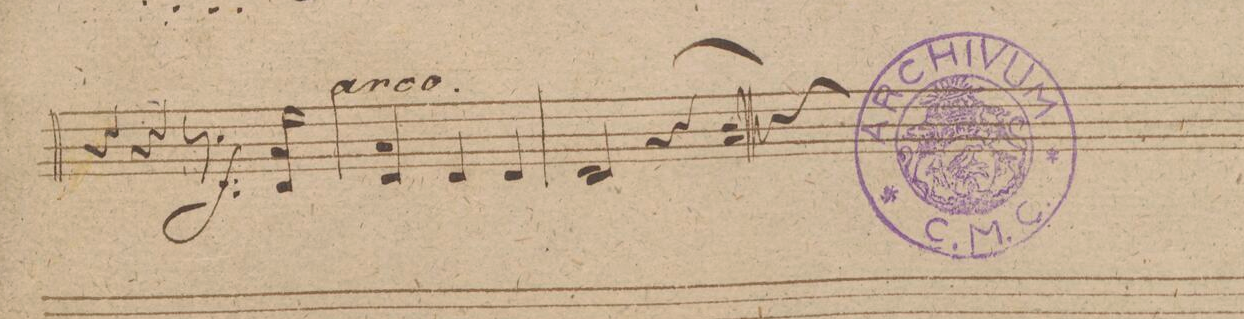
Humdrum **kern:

**kern	**dynam
*I"Viola	*
*clefC3	*
*k[f#c#g#d#]	*
*M3/4	*
4r	.
4r	.
8.r	.
16B 16E	f
=188	=188
4B 4E	.
4E	.
4E	.
=189	=189
2E	.
4r	.
==	==
*-	*-
